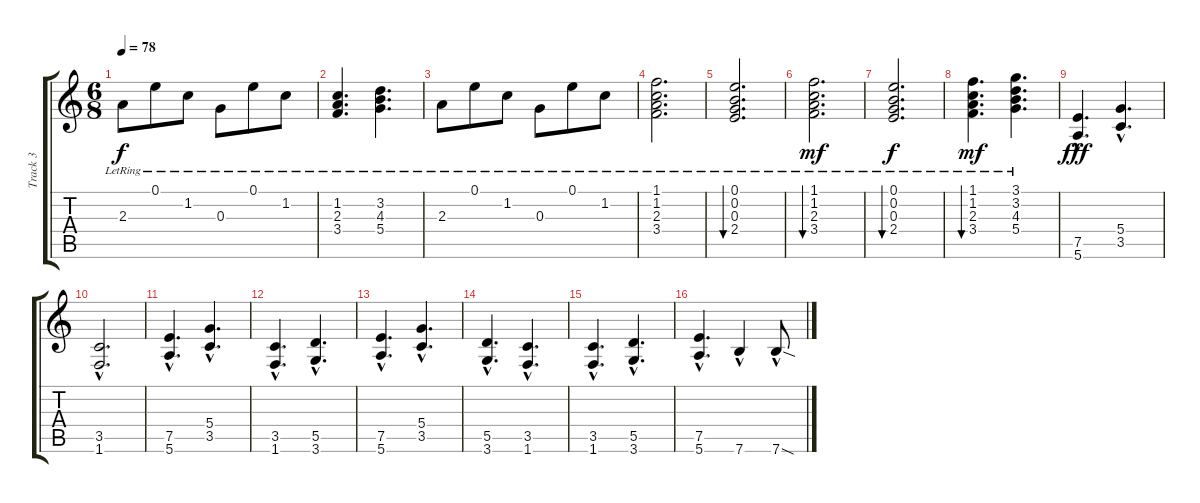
\track ("Track 3" "Track 3") {instrument electricguitarclean}
\staff {score tabs}
\tuning (E4 B3 G3 D3 A2 E2) {hide}
\ts (6 8)
\tempo 78
\clef g2
\ks c
2.3{lr}.8{dy f} 0.1{lr}.8 1.2{lr}.8 0.3{lr}.8 0.1{lr}.8 1.2{lr}.8 |
(1.2{lr} 2.3{lr} 3.4{lr}).4{d} (3.2{lr} 4.3{lr} 5.4{lr}).4{d} |
2.3{lr}.8 0.1{lr}.8 1.2{lr}.8 0.3{lr}.8 0.1{lr}.8 1.2{lr}.8 |
(1.1{lr} 1.2{lr} 2.3{lr} 3.4{lr}).2{d} |
(0.1{lr} 0.2{lr} 0.3{lr} 2.4{lr}).2{d bu 60} |
(1.1{lr} 1.2{lr} 2.3{lr} 3.4{lr}).2{d bu 60 dy mf} |
(0.1{lr} 0.2{lr} 0.3{lr} 2.4{lr}).2{d bu 60 dy f} |
(1.1{lr} 1.2{lr} 2.3{lr} 3.4{lr}).4{d bu 60 dy mf} (3.1{lr} 3.2{lr} 4.3{lr} 5.4{lr}).4{d} |
(7.5{hac} 5.6{hac}).4{d dy fff} (5.4{hac} 3.5{hac}).4{d} |
(3.5{hac} 1.6{hac}).2{d} |
(7.5{hac} 5.6{hac}).4{d} (5.4{hac} 3.5{hac}).4{d} |
(3.5{hac} 1.6{hac}).4{d} (5.5{hac} 3.6{hac}).4{d} |
(7.5{hac} 5.6{hac}).4{d} (5.4{hac} 3.5{hac}).4{d} |
(5.5{hac} 3.6{hac}).4{d} (3.5{hac} 1.6{hac}).4{d} |
(3.5{hac} 1.6{hac}).4{d} (5.5{hac} 3.6{hac}).4{d} |
(7.5{hac} 5.6{hac}).4{d} 7.6{hac}.4 7.6{sod hac}.8
